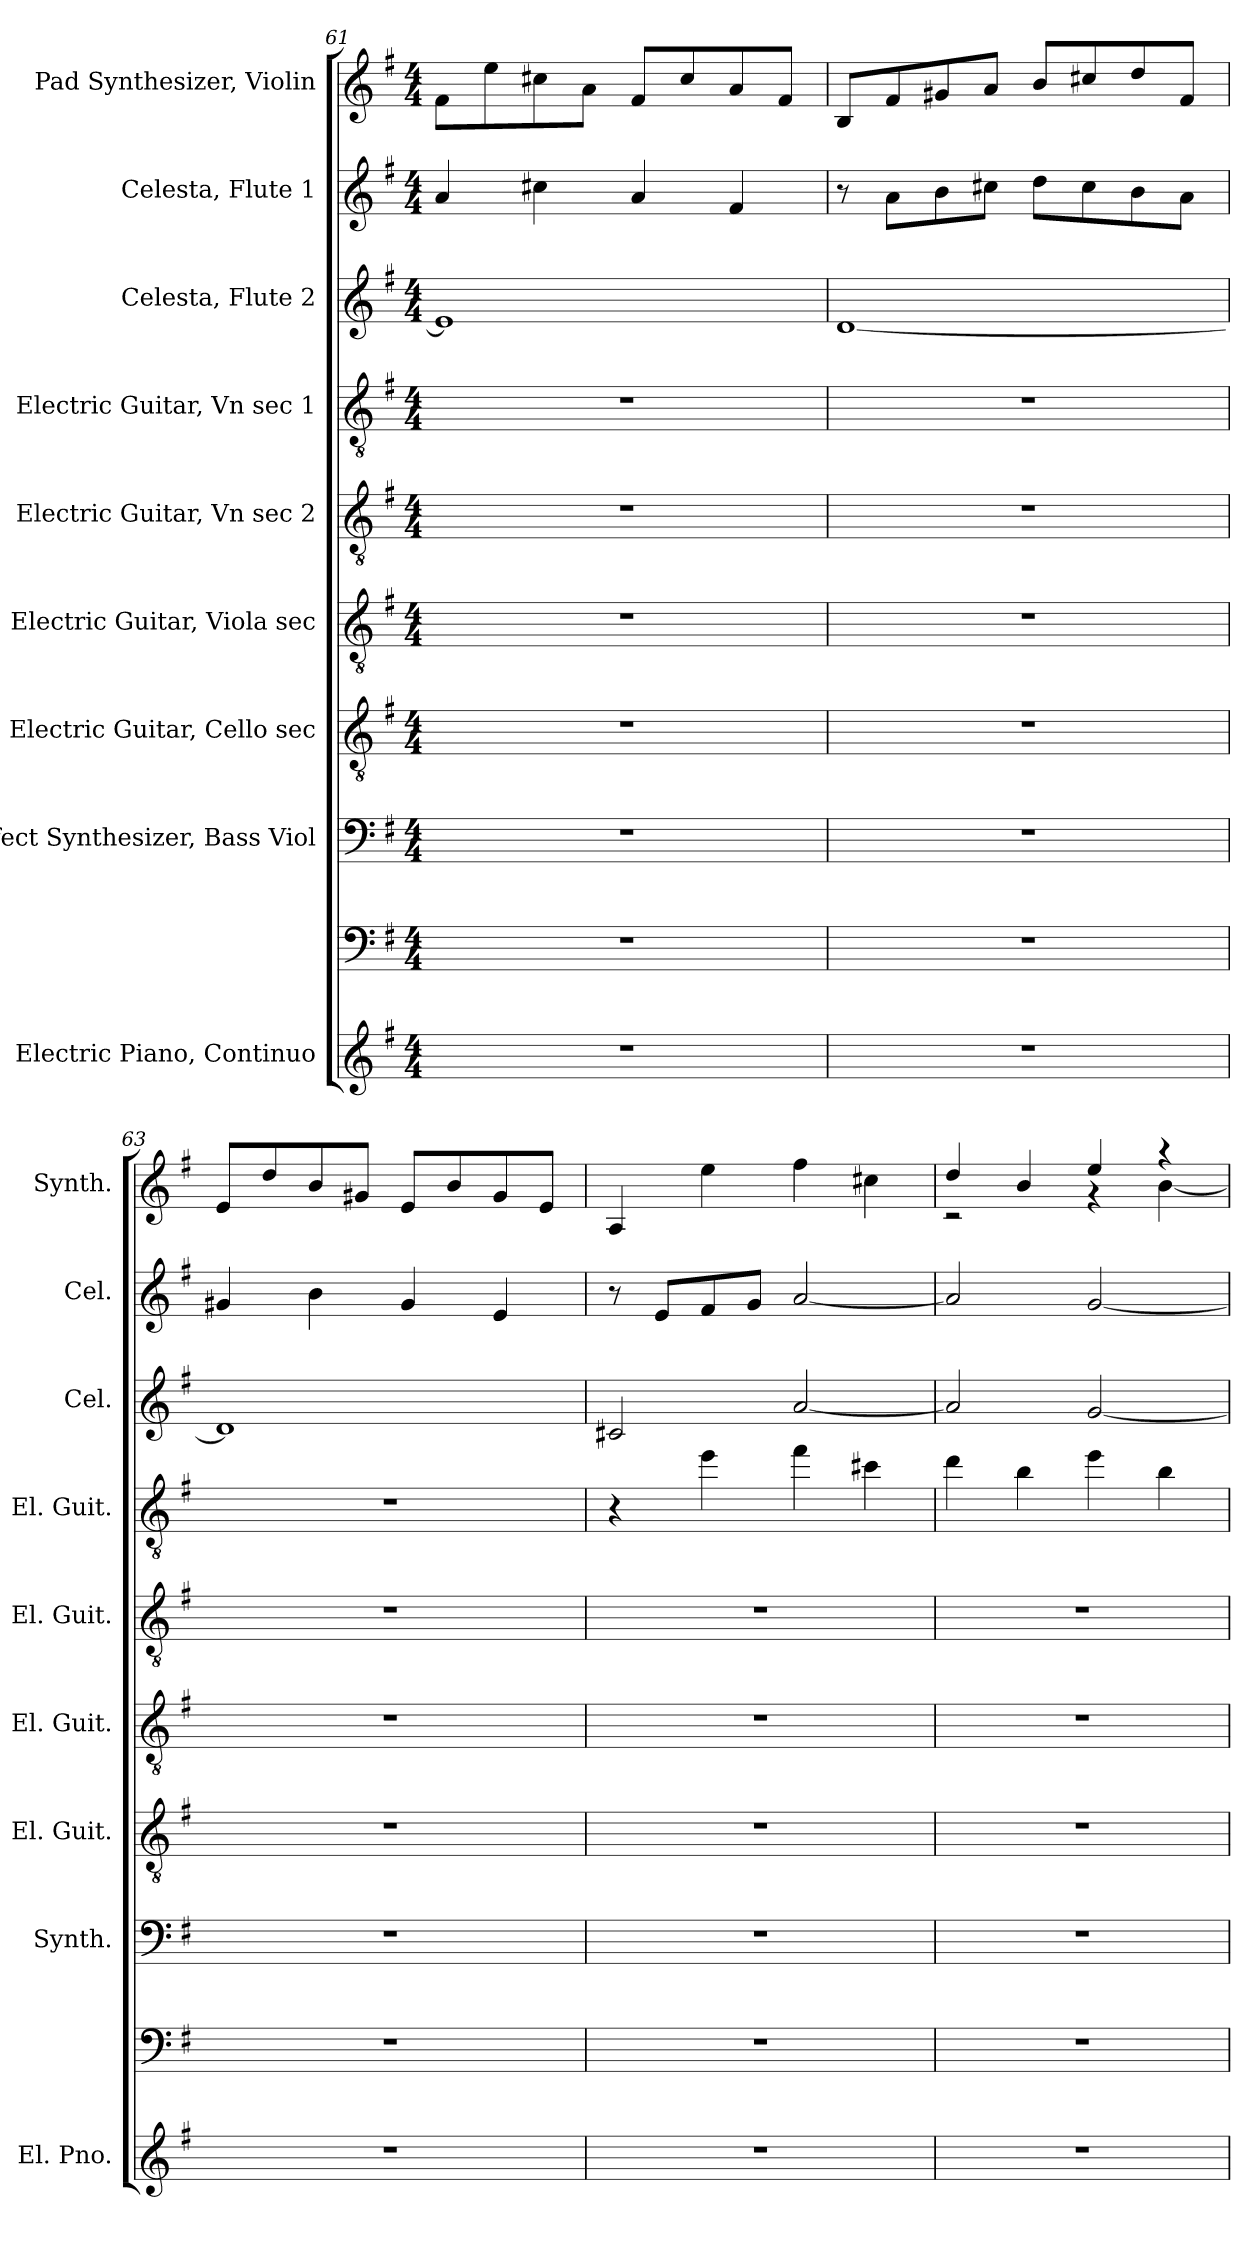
**kern	**kern	**kern	**kern	**kern	**kern	**kern	**kern	**kern	**kern
*part9	*part9	*part8	*part7	*part6	*part5	*part4	*part3	*part2	*part1
*staff10	*staff9	*staff8	*staff7	*staff6	*staff5	*staff4	*staff3	*staff2	*staff1
*I"Electric Piano, Continuo	*	*I"Effect Synthesizer, Bass Viol	*I"Electric Guitar, Cello sec	*I"Electric Guitar, Viola sec	*I"Electric Guitar, Vn sec 2	*I"Electric Guitar, Vn sec 1	*I"Celesta, Flute 2	*I"Celesta, Flute 1	*I"Pad Synthesizer, Violin
*I'El. Pno.	*	*I'Synth.	*I'El. Guit.	*I'El. Guit.	*I'El. Guit.	*I'El. Guit.	*I'Cel.	*I'Cel.	*I'Synth.
*clefG2	*clefF4	*clefF4	*clefGv2	*clefGv2	*clefGv2	*clefGv2	*clefG2	*clefG2	*clefG2
*	*	*	*	*	*	*	*ITrd-7c-12	*ITrd-7c-12	*
*k[f#]	*k[f#]	*k[f#]	*k[f#]	*k[f#]	*k[f#]	*k[f#]	*k[f#]	*k[f#]	*k[f#]
*M4/4	*M4/4	*M4/4	*M4/4	*M4/4	*M4/4	*M4/4	*M4/4	*M4/4	*M4/4
=61	=61	=61	=61	=61	=61	=61	=61	=61	=61
1r	1r	1r	1r	1r	1r	1r	1ee]	4aa/	8f#\L
.	.	.	.	.	.	.	.	.	8ee\
.	.	.	.	.	.	.	.	4ccc#X\	8cc#X\
.	.	.	.	.	.	.	.	.	8a\J
.	.	.	.	.	.	.	.	4aa/	8f#/L
.	.	.	.	.	.	.	.	.	8cc#/
.	.	.	.	.	.	.	.	4ff#/	8a/
.	.	.	.	.	.	.	.	.	8f#/J
=62	=62	=62	=62	=62	=62	=62	=62	=62	=62
1r	1r	1r	1r	1r	1r	1r	[1dd	8r	8B/L
.	.	.	.	.	.	.	.	8aa\L	8f#/
.	.	.	.	.	.	.	.	8bb\	8g#X/
.	.	.	.	.	.	.	.	8ccc#X\J	8a/J
.	.	.	.	.	.	.	.	8ddd\L	8b/L
.	.	.	.	.	.	.	.	8ccc#\	8cc#X/
.	.	.	.	.	.	.	.	8bb\	8dd/
.	.	.	.	.	.	.	.	8aa\J	8f#/J
!!LO:PB:g=z
=63	=63	=63	=63	=63	=63	=63	=63	=63	=63
1r	1r	1r	1r	1r	1r	1r	1dd]	4gg#X/	8e/L
.	.	.	.	.	.	.	.	.	8dd/
.	.	.	.	.	.	.	.	4bb\	8b/
.	.	.	.	.	.	.	.	.	8g#X/J
.	.	.	.	.	.	.	.	4gg#/	8e/L
.	.	.	.	.	.	.	.	.	8b/
.	.	.	.	.	.	.	.	4ee/	8g#/
.	.	.	.	.	.	.	.	.	8e/J
=64	=64	=64	=64	=64	=64	=64	=64	=64	=64
1r	1r	1r	1r	1r	1r	4r	2cc#X/	8r	4A/
.	.	.	.	.	.	.	.	8ee/L	.
.	.	.	.	.	.	4ee\	.	8ff#/	4ee\
.	.	.	.	.	.	.	.	8gg/J	.
.	.	.	.	.	.	4ff#\	[2aa/	[2aa/	4ff#\
.	.	.	.	.	.	4cc#X\	.	.	4cc#X\
=65	=65	=65	=65	=65	=65	=65	=65	=65	=65
*	*	*	*	*	*	*	*	*	*^
1r	1r	1r	1r	1r	1r	4dd\	2aa/]	2aa/]	4dd/	2r
.	.	.	.	.	.	4b\	.	.	4b/	.
.	.	.	.	.	.	4ee\	[2gg/	[2gg/	4ee/	4r
.	.	.	.	.	.	4b\	.	.	4r	[4b\
*	*	*	*	*	*	*	*	*	*v	*v
=	=	=	=	=	=	=	=	=	=
*-	*-	*-	*-	*-	*-	*-	*-	*-	*-
